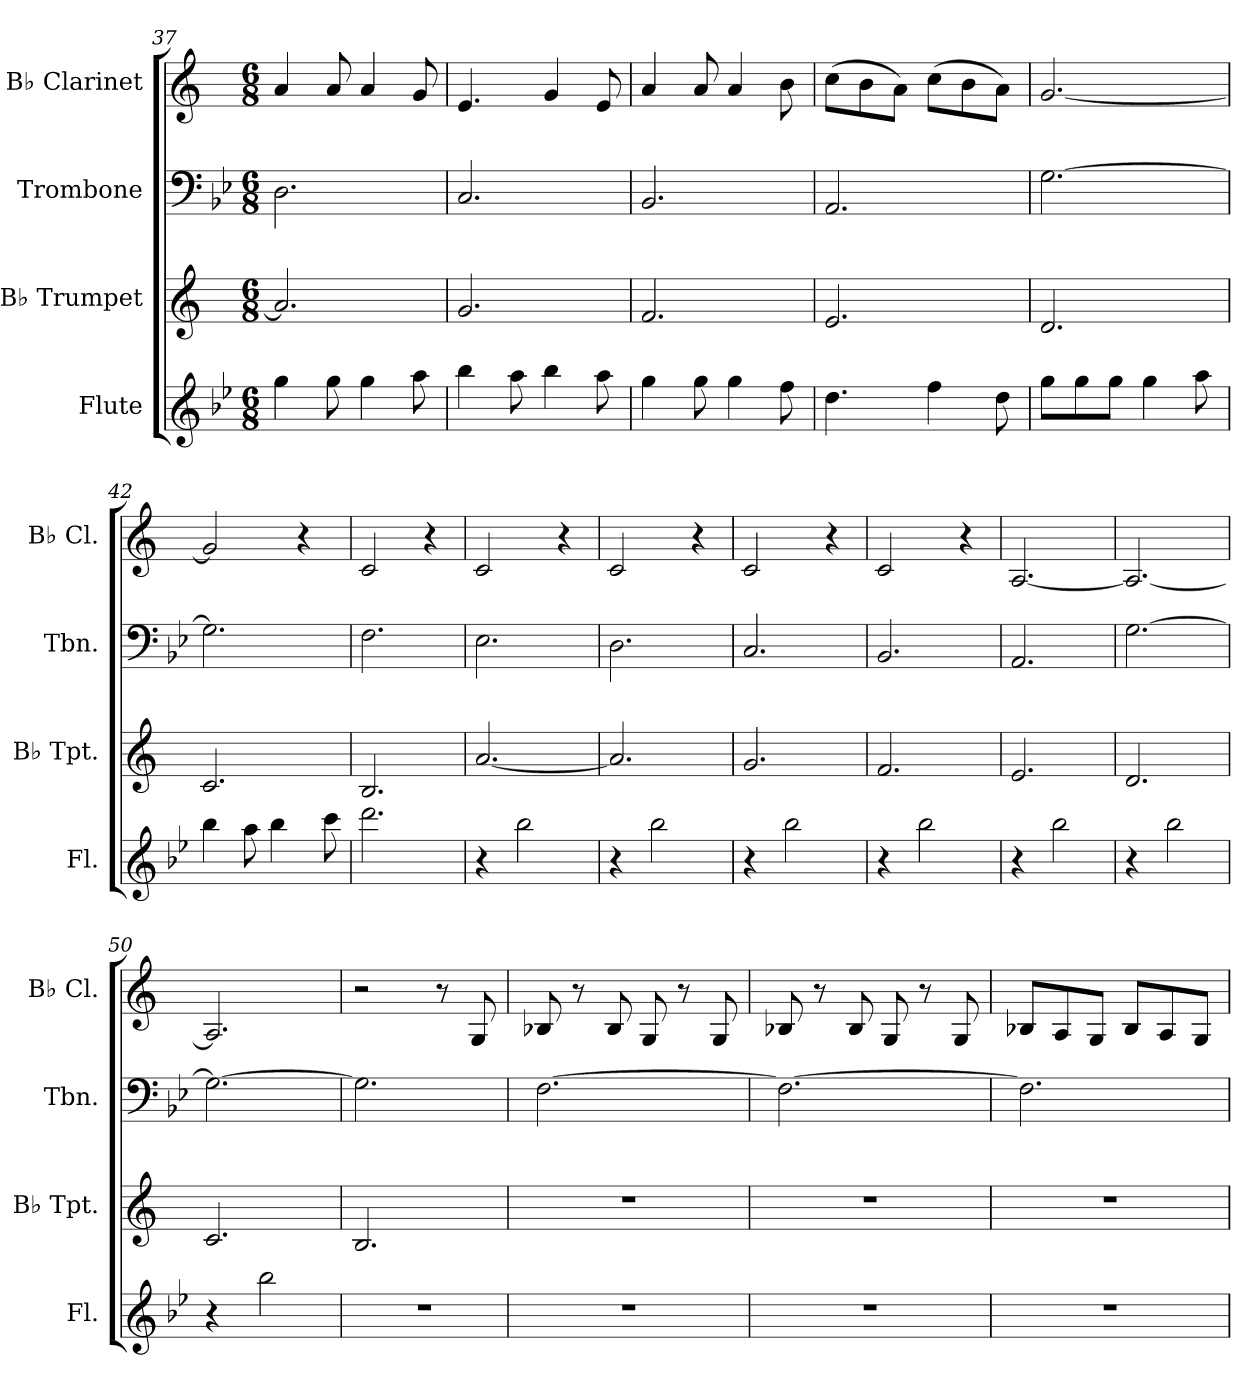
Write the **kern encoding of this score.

**kern	**kern	**kern	**kern
*part4	*part3	*part2	*part1
*staff4	*staff3	*staff2	*staff1
*I"Flute	*I"B♭ Trumpet	*I"Trombone	*I"B♭ Clarinet
*I'Fl.	*I'B♭ Tpt.	*I'Tbn.	*I'B♭ Cl.
*clefG2	*clefG2	*clefF4	*clefG2
*	*ITrd1c2	*	*ITrd1c2
*k[b-e-]	*k[b-e-]	*k[b-e-]	*k[b-e-]
*M6/8	*M6/8	*M6/8	*M6/8
=37	=37	=37	=37
4gg\	2.g/]	2.D\	4g/
8gg\	.	.	8g/
4gg\	.	.	4g/
8aa\	.	.	8f/
=38	=38	=38	=38
4bb-\	2.f/	2.C/	4.d/
8aa\	.	.	.
4bb-\	.	.	4f/
8aa\	.	.	8d/
=39	=39	=39	=39
4gg\	2.e-/	2.BB-/	4g/
8gg\	.	.	8g/
4gg\	.	.	4g/
8ff\	.	.	8a\
=40	=40	=40	=40
4.dd\	2.d/	2.AA/	(8b-\L
.	.	.	8a\
.	.	.	8g\J)
4ff\	.	.	(8b-\L
.	.	.	8a\
8dd\	.	.	8g\J)
!!LO:LB:g=z
=41	=41	=41	=41
8gg\L	2.c/	[2.G\	[2.f/
8gg\	.	.	.
8gg\J	.	.	.
4gg\	.	.	.
8aa\	.	.	.
=42	=42	=42	=42
4bb-\	2.B-/	2.G\]	2f/]
8aa\	.	.	.
4bb-\	.	.	.
.	.	.	4r
8ccc\	.	.	.
=43	=43	=43	=43
2.ddd\	2.A/	2.F\	2B-/
.	.	.	4r
=44	=44	=44	=44
4r	[2.g/	2.E-\	2B-/
2bb-\	.	.	.
.	.	.	4r
=45	=45	=45	=45
4r	2.g/]	2.D\	2B-/
2bb-\	.	.	.
.	.	.	4r
=46	=46	=46	=46
4r	2.f/	2.C/	2B-/
2bb-\	.	.	.
.	.	.	4r
=47	=47	=47	=47
4r	2.e-/	2.BB-/	2B-/
2bb-\	.	.	.
.	.	.	4r
=48	=48	=48	=48
4r	2.d/	2.AA/	[2.G/
2bb-\	.	.	.
=49	=49	=49	=49
4r	2.c/	[2.G\	2.G/_
2bb-\	.	.	.
=50	=50	=50	=50
4r	2.B-/	2.G\_	2.G/]
2bb-\	.	.	.
=51	=51	=51	=51
2.r	2.A/	2.G\]	2r
.	.	.	8r
*	*	*	*MM120
.	.	.	8F/
!!LO:LB:g=z
=52	=52	=52	=52
2.r	2.r	[2.F\	8A-X/
.	.	.	8r
.	.	.	8A-/
.	.	.	8F/
.	.	.	8r
.	.	.	8F/
=53	=53	=53	=53
2.r	2.r	2.F\_	8A-X/
.	.	.	8r
.	.	.	8A-/
.	.	.	8F/
.	.	.	8r
.	.	.	8F/
=54	=54	=54	=54
2.r	2.r	2.F\]	8A-X/L
.	.	.	8G/
.	.	.	8F/J
.	.	.	8A-/L
.	.	.	8G/
.	.	.	8F/J
=	=	=	=
*-	*-	*-	*-
